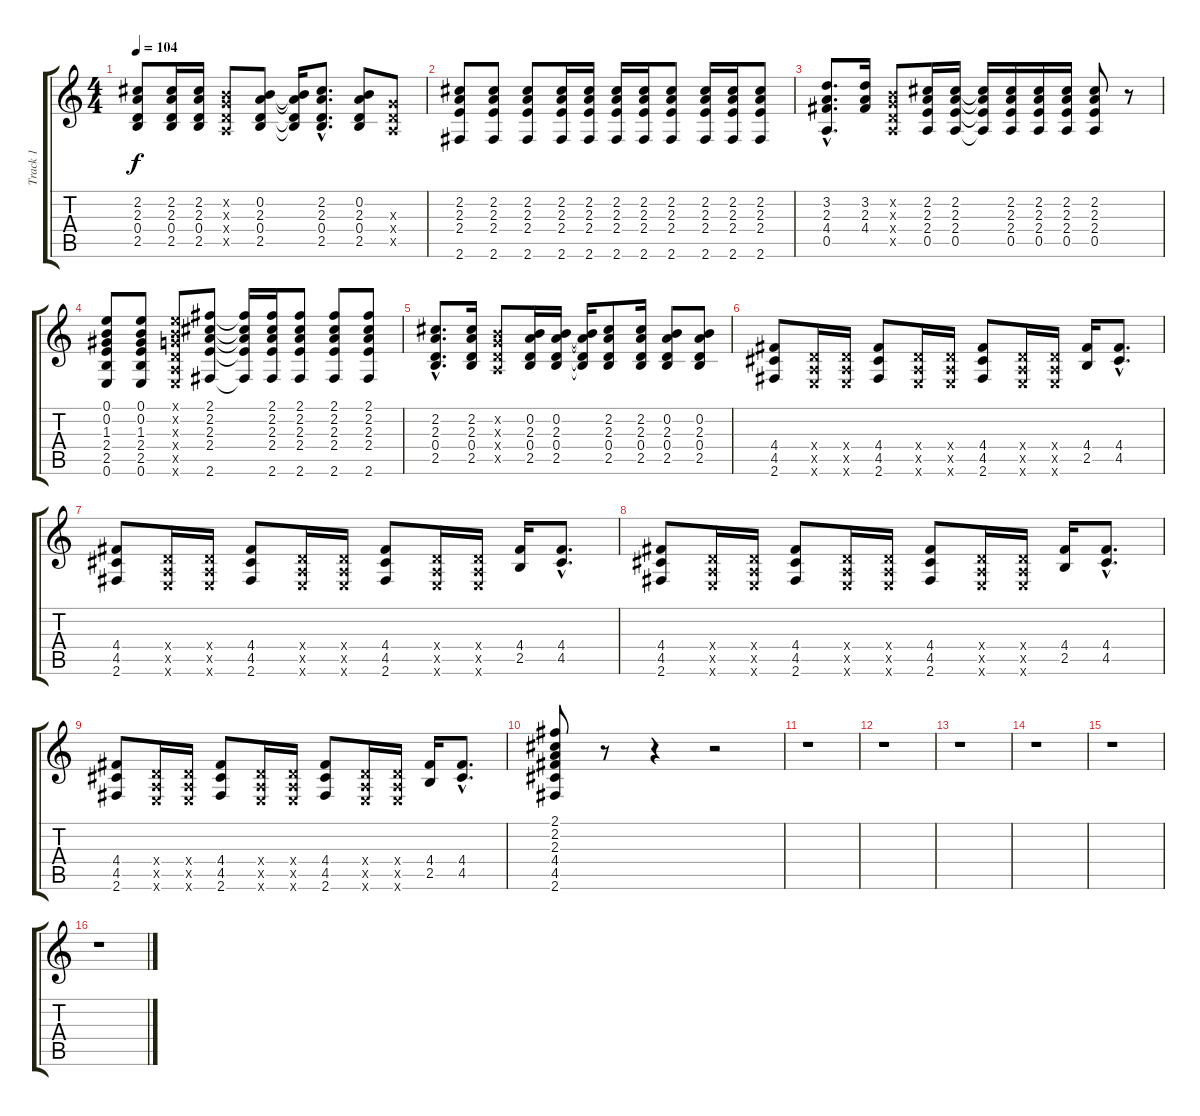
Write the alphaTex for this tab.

\track ("Track 1" "Track 1") {instrument acousticguitarsteel}
\staff {score tabs}
\tuning (E4 B3 G3 D3 A2 E2) {hide}
\ts (4 4)
\tempo 104
\clef g2
\ks c
(2.2 2.3 0.4 2.5).8{dy f} (2.2 2.3 0.4 2.5).16 (2.2 2.3 0.4 2.5).16 (0.2{x} 0.3{x} 0.4{x} 0.5{x}).8 (0.2 2.3 0.4 2.5).8 (0.2{t} 2.3{t} 0.4{t} 2.5{t}).16 (2.2{hac} 2.3{hac} 0.4{hac} 2.5{hac}).8{d} (0.2 2.3 0.4 2.5).8 (0.3{x} 0.4{x} 0.5{x}).8 |
(2.2 2.3 2.4 2.6).8 (2.2 2.3 2.4 2.6).8 (2.2 2.3 2.4 2.6).8 (2.2 2.3 2.4 2.6).16 (2.2 2.3 2.4 2.6).16 (2.2 2.3 2.4 2.6).16 (2.2 2.3 2.4 2.6).16 (2.2 2.3 2.4 2.6).8 (2.2 2.3 2.4 2.6).16 (2.2 2.3 2.4 2.6).16 (2.2 2.3 2.4 2.6).8 |
(3.2{hac} 2.3{hac} 4.4{hac} 0.5{hac}).8{d} (3.2 2.3 4.4).16 (0.2{x} 0.3{x} 0.4{x} 0.5{x}).8 (2.2 2.3 2.4 0.5).16 (2.2 2.3 2.4 0.5).16 (2.2{t} 2.3{t} 2.4{t} 0.5{t}).16 (2.2 2.3 2.4 0.5).16 (2.2 2.3 2.4 0.5).16 (2.2 2.3 2.4 0.5).16 (2.2 2.3 2.4 0.5).8 r.8 |
(0.1 0.2 1.3 2.4 2.5 0.6).8 (0.1 0.2 1.3 2.4 2.5 0.6).8 (0.1{x} 0.2{x} 0.3{x} 0.4{x} 0.5{x} 0.6{x}).8 (2.1 2.2 2.3 2.4 2.6).8 (2.1{t} 2.2{t} 2.3{t} 2.4{t} 2.6{t}).16 (2.1 2.2 2.3 2.4 2.6).16 (2.1 2.2 2.3 2.4 2.6).8 (2.1 2.2 2.3 2.4 2.6).8 (2.1 2.2 2.3 2.4 2.6).8 |
(2.2{hac} 2.3{hac} 0.4{hac} 2.5{hac}).8{d} (2.2 2.3 0.4 2.5).16 (0.2{x} 0.3{x} 0.4{x} 0.5{x}).8 (0.2 2.3 0.4 2.5).16 (0.2 2.3 0.4 2.5).16 (0.2{t} 2.3{t} 0.4{t} 2.5{t}).16 (2.2 2.3 0.4 2.5).8 (2.2 2.3 0.4 2.5).16 (0.2 2.3 0.4 2.5).8 (0.2 2.3 0.4 2.5).8 |
(4.4 4.5 2.6).8 (0.4{x} 0.5{x} 0.6{x}).16 (0.4{x} 0.5{x} 0.6{x}).16 (4.4 4.5 2.6).8 (0.4{x} 0.5{x} 0.6{x}).16 (0.4{x} 0.5{x} 0.6{x}).16 (4.4 4.5 2.6).8 (0.4{x} 0.5{x} 0.6{x}).16 (0.4{x} 0.5{x} 0.6{x}).16 (4.4 2.5).16 (4.4{hac} 4.5{hac}).8{d} |
(4.4 4.5 2.6).8 (0.4{x} 0.5{x} 0.6{x}).16 (0.4{x} 0.5{x} 0.6{x}).16 (4.4 4.5 2.6).8 (0.4{x} 0.5{x} 0.6{x}).16 (0.4{x} 0.5{x} 0.6{x}).16 (4.4 4.5 2.6).8 (0.4{x} 0.5{x} 0.6{x}).16 (0.4{x} 0.5{x} 0.6{x}).16 (4.4 2.5).16 (4.4{hac} 4.5{hac}).8{d} |
(4.4 4.5 2.6).8 (0.4{x} 0.5{x} 0.6{x}).16 (0.4{x} 0.5{x} 0.6{x}).16 (4.4 4.5 2.6).8 (0.4{x} 0.5{x} 0.6{x}).16 (0.4{x} 0.5{x} 0.6{x}).16 (4.4 4.5 2.6).8 (0.4{x} 0.5{x} 0.6{x}).16 (0.4{x} 0.5{x} 0.6{x}).16 (4.4 2.5).16 (4.4{hac} 4.5{hac}).8{d} |
(4.4 4.5 2.6).8 (0.4{x} 0.5{x} 0.6{x}).16 (0.4{x} 0.5{x} 0.6{x}).16 (4.4 4.5 2.6).8 (0.4{x} 0.5{x} 0.6{x}).16 (0.4{x} 0.5{x} 0.6{x}).16 (4.4 4.5 2.6).8 (0.4{x} 0.5{x} 0.6{x}).16 (0.4{x} 0.5{x} 0.6{x}).16 (4.4 2.5).16 (4.4{hac} 4.5{hac}).8{d} |
(2.1 2.2 2.3 4.4 4.5 2.6).8 r.8 r.4 r.2 |
r.1 |
r.1 |
r.1 |
r.1 |
r.1 |
r.1
